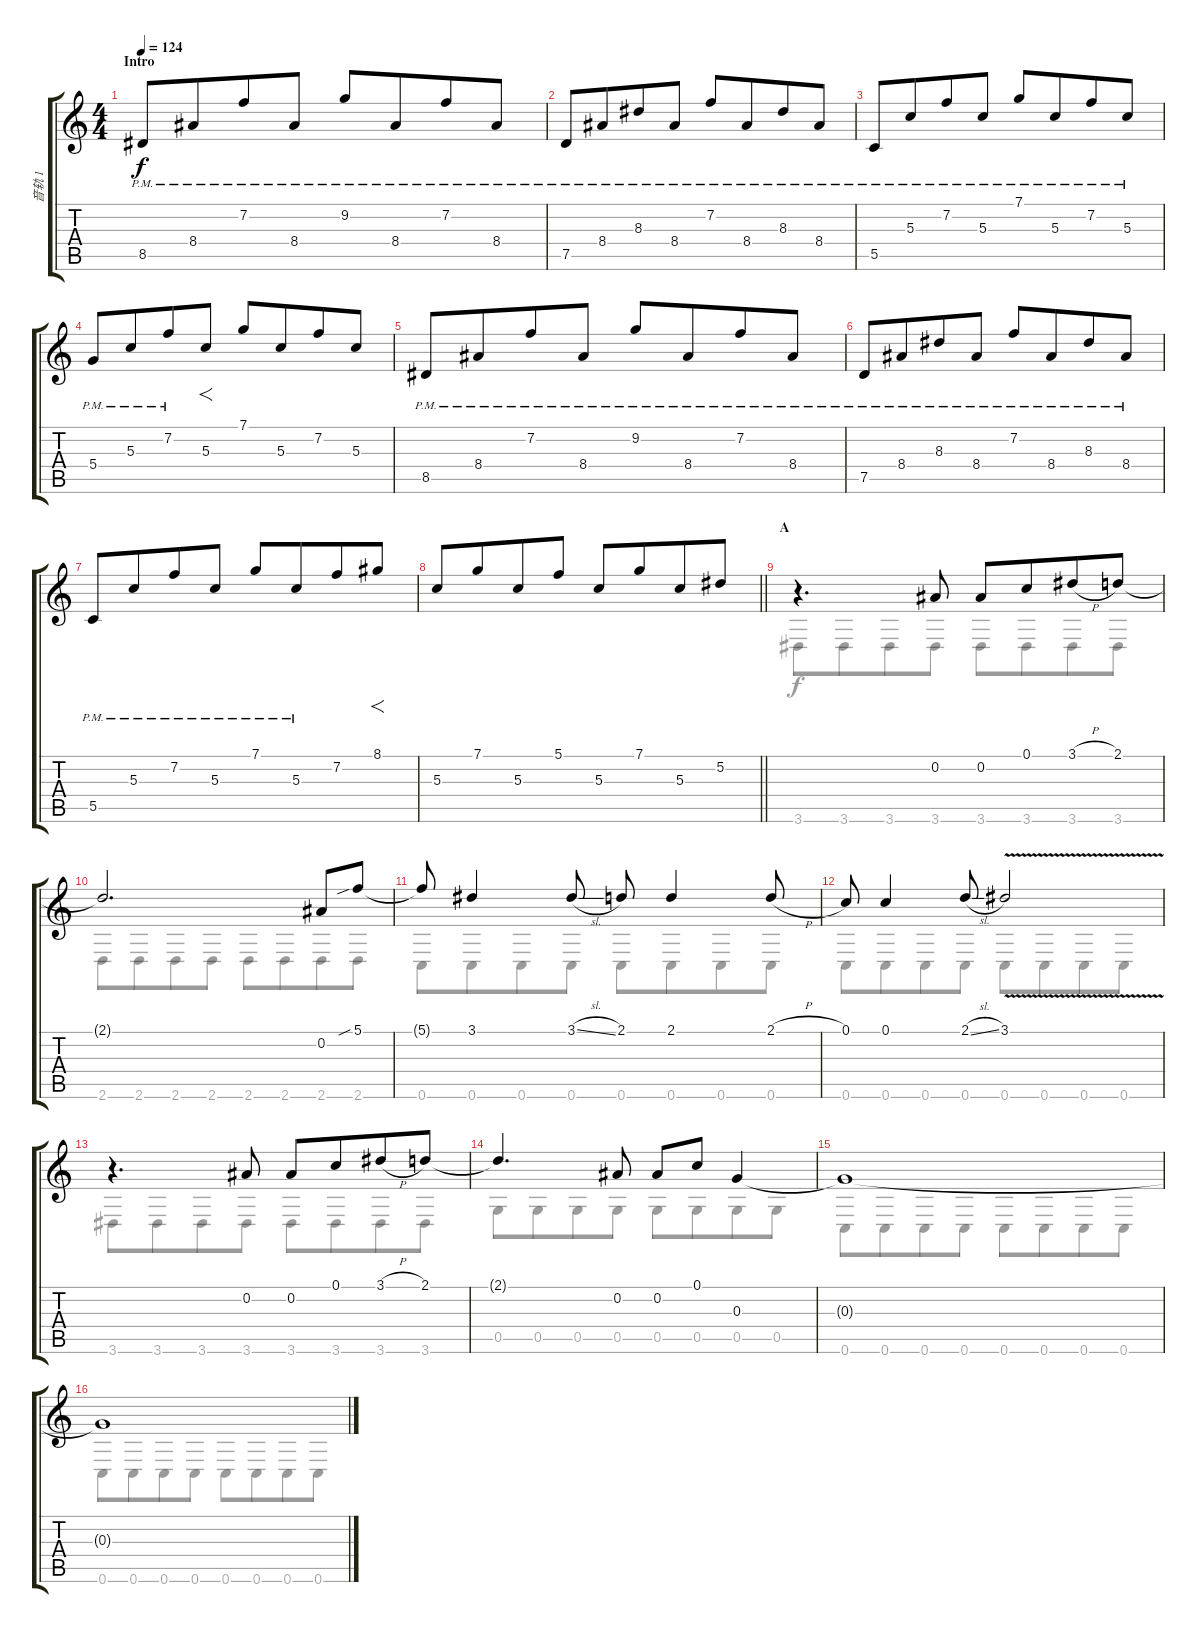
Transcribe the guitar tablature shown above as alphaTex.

\track ("音轨 1" "音轨 1") {instrument acousticguitarsteel}
\staff {score tabs}
\tuning (C4 Bb3 G3 D3 G2 C2) {hide}
\voice
\ts (4 4)
\section ("" "Intro")
\tempo 124
\clef g2
\ks c
8.5{pm}.8{dy f instrument acousticguitarsteel beam Up} 8.4{pm}.8{beam Up beam merge} 7.2{pm}.8{beam Up} 8.4{pm}.8{beam Up} 9.2{pm}.8{beam Up} 8.4{pm}.8{beam Up beam merge} 7.2{pm}.8{beam Up} 8.4{pm}.8{beam Up} |
7.5{pm}.8 8.4{pm}.8{beam merge} 8.3{pm}.8{beam Up} 8.4{pm}.8{beam Up} 7.2{pm}.8{beam Up} 8.4{pm}.8{beam Up beam merge} 8.3{pm}.8{beam Up} 8.4{pm}.8{beam Up} |
5.5{pm}.8 5.3{pm}.8{beam merge} 7.2{pm}.8{beam Up} 5.3{pm}.8{beam Up} 7.1{pm}.8{beam Up} 5.3{pm}.8{beam Up beam merge} 7.2{pm}.8{beam Up} 5.3{pm}.8{beam Up} |
5.4{pm}.8{beam Up} 5.3{pm}.8{beam Up beam merge} 7.2{pm}.8{beam Up} 5.3.8{f beam Up} 7.1.8{beam Up} 5.3.8{beam Up beam merge} 7.2.8{beam Up} 5.3.8{beam Up} |
8.5{pm}.8{beam Up} 8.4{pm}.8{beam Up beam merge} 7.2{pm}.8{beam Up} 8.4{pm}.8{beam Up} 9.2{pm}.8{beam Up} 8.4{pm}.8{beam Up beam merge} 7.2{pm}.8{beam Up} 8.4{pm}.8{beam Up} |
7.5{pm}.8 8.4{pm}.8{beam merge} 8.3{pm}.8{beam Up} 8.4{pm}.8{beam Up} 7.2{pm}.8{beam Up} 8.4{pm}.8{beam Up beam merge} 8.3{pm}.8{beam Up} 8.4{pm}.8{beam Up} |
5.5{pm}.8 5.3{pm}.8{beam merge} 7.2{pm}.8{beam Up} 5.3{pm}.8{beam Up} 7.1{pm}.8{beam Up} 5.3{pm}.8{beam Up beam merge} 7.2.8{beam Up} 8.1.8{f beam Up} |
\barLineRight lightlight
5.3.8{beam Up} 7.1.8{beam Up beam merge} 5.3.8{beam Up} 5.1.8{beam Up} 5.3.8{beam Up} 7.1.8{beam Up beam merge} 5.3.8{beam Up} 5.2.8{beam Up} |
\section ("" "A")
r.4{d} 0.2.8 0.2.8 0.1.8{beam merge} 3.1{h}.8 2.1.8 |
2.1{t}.2{d} 0.2.8 5.1{sib}.8 |
5.1{t}.8 3.1.4 3.1{sl}.8 2.1.8 2.1.4 2.1{h}.8 |
0.1.8 0.1.4 2.1{sl}.8 3.1{v}.2 |
r.4{d} 0.2.8 0.2.8 0.1.8{beam merge} 3.1{h}.8 2.1.8 |
2.1{t}.4{d} 0.2.8 0.2.8 0.1.8 0.3.4 |
0.3{t}.1 |
0.3{t}.1
\voice
\clef g2
\ottava regular
\simile none
\ks c
|
|
|
|
|
|
|
\barLineRight lightlight
|
3.6.8 3.6.8{beam merge} 3.6.8 3.6.8 3.6.8 3.6.8{beam merge} 3.6.8 3.6.8 |
2.6.8 2.6.8{beam merge} 2.6.8 2.6.8 2.6.8 2.6.8{beam merge} 2.6.8 2.6.8 |
0.6.8 0.6.8{beam merge} 0.6.8 0.6.8 0.6.8 0.6.8{beam merge} 0.6.8 0.6.8 |
0.6.8 0.6.8{beam merge} 0.6.8 0.6.8 0.6.8 0.6.8{beam merge} 0.6.8 0.6.8 |
3.6.8 3.6.8{beam merge} 3.6.8 3.6.8 3.6.8 3.6.8{beam merge} 3.6.8 3.6.8 |
0.5.8 0.5.8{beam merge} 0.5.8 0.5.8 0.5.8 0.5.8{beam merge} 0.5.8 0.5.8 |
0.6.8 0.6.8{beam merge} 0.6.8 0.6.8 0.6.8 0.6.8{beam merge} 0.6.8 0.6.8 |
0.6.8 0.6.8{beam merge} 0.6.8 0.6.8 0.6.8 0.6.8{beam merge} 0.6.8 0.6.8
